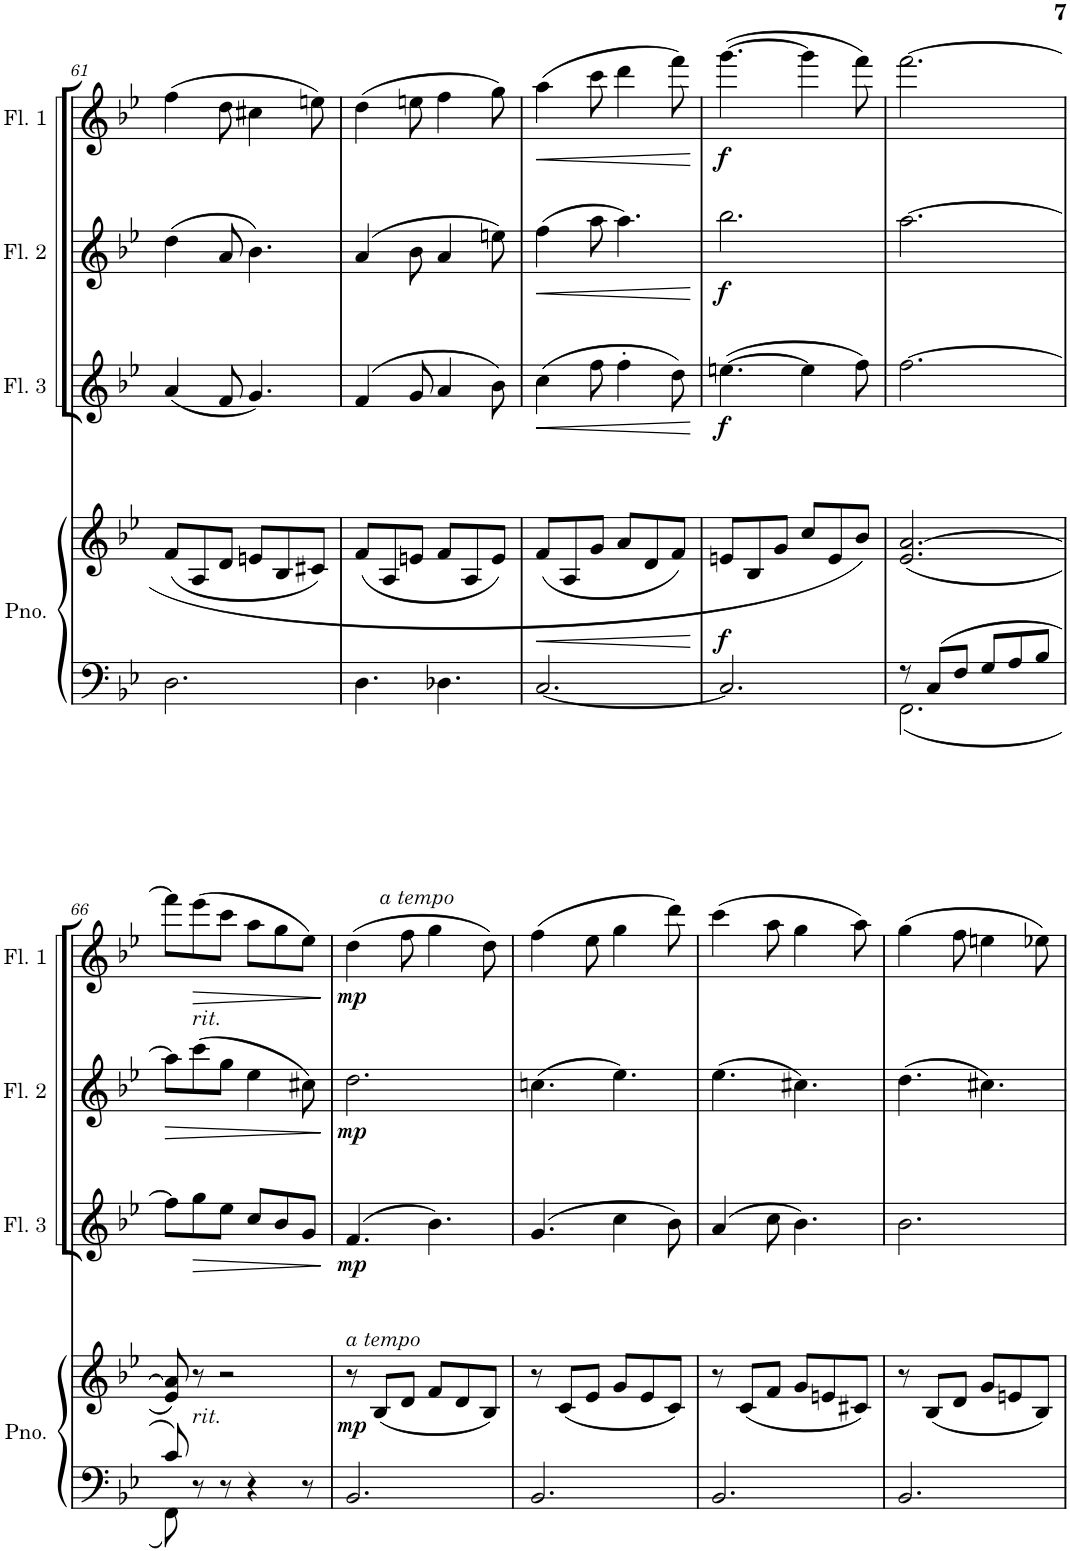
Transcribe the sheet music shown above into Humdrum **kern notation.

**kern	**kern	**dynam	**kern	**dynam	**kern	**dynam	**kern	**dynam
*part4	*part4	*part4	*part3	*part3	*part2	*part2	*part1	*part1
*staff5	*staff4	*staff4/5	*staff3	*staff3	*staff2	*staff2	*staff1	*staff1
*I"Piano	*	*	*I"Dwarsfluit 3	*	*I"Dwarsfluit 2	*	*I"Dwarsfluit 1	*
*I'Pno.	*	*	*	*	*	*	*	*
!!LO:PB:g=z
*clefF4	*clefG2	*	*clefG2	*	*clefG2	*	*clefG2	*
*k[b-e-]	*k[b-e-]	*	*k[b-e-]	*	*k[b-e-]	*	*k[b-e-]	*
*M6/8	*M6/8	*	*M6/8	*	*M6/8	*	*M6/8	*
=61	=61	=61	=61	=61	=61	=61	=61	=61
2.D\	(8f/L	.	(4a/	.	(4dd\	.	(4ff\	.
.	8A/	.	.	.	.	.	.	.
.	8d/J	.	8f/	.	8a/	.	8dd\	.
.	8en/L	.	4.g/)	.	4.b-\)	.	4cc#X\	.
.	8B-/	.	.	.	.	.	.	.
.	8c#X/J)	.	.	.	.	.	8een\)	.
=62	=62	=62	=62	=62	=62	=62	=62	=62
4.D\	(8f/L	.	(4f/	.	(4a/	.	(4dd\	.
.	8A/	.	.	.	.	.	.	.
.	8en/J	.	8g/	.	8b-\	.	8een\	.
4.D-X\	8f/L	.	4a/	.	4a/	.	4ff\	.
.	8A/	.	.	.	.	.	.	.
.	8e/J)	.	8b-\)	.	8een\)	.	8gg\)	.
=63	=63	=63	=63	=63	=63	=63	=63	=63
!	!	!LO:HP:b	!	!LO:HP:b	!	!LO:HP:b	!	!LO:HP:b
[2.C/	(8f/L	<	(4cc\	<	(4ff\	<	(4aa\	<
.	8A/	.	.	.	.	.	.	.
.	8g/J	.	8ff\	.	8aa\	.	8ccc\	.
.	8a/L	.	4ff'\	.	4.aa\)	.	4ddd\	.
.	8d/	.	.	.	.	.	.	.
.	8f/J)	.	8dd\)	.	.	.	8fff\)	.
.	.	[	.	[	.	[	.	[
=64	=64	=64	=64	=64	=64	=64	=64	=64
!	!	!LO:DY:b	!	!LO:DY:b	!	!LO:DY:b	!	!LO:DY:b
2.C/]	8en/L	f	([4.een\	f	2.bb-\	f	([4.ggg\	f
.	8B-/	.	.	.	.	.	.	.
.	8g/J	.	.	.	.	.	.	.
.	8cc/L	.	4ee\]	.	.	.	4ggg\]	.
.	8e/	.	.	.	.	.	.	.
.	8b-/J	.	8ff\)	.	.	.	8fff\)	.
=65	=65	=65	=65	=65	=65	=65	=65	=65
*^	*	*	*	*	*	*	*	*
8r	2.FF\	(<2.e-/ [2.a/	.	[2.ff\	.	[2.aa\	.	[2.fff\	.
8C/L	.	.	.	.	.	.	.	.	.
8F/J	.	.	.	.	.	.	.	.	.
8G/L	.	.	.	.	.	.	.	.	.
8A/	.	.	.	.	.	.	.	.	.
8B-/J	.	.	.	.	.	.	.	.	.
!!LO:LB:g=z
=66	=66	=66	=66	=66	=66	=66	=66	=66	=66
!	!	!	!	!	!	!	!LO:HP:b	!	!
8c/	8FF\	8e-/ 8a/])	.	8ff\L]	.	8aa\L]	>	8fff\L]	.
!	!	!	!	!	!	!	!	!LO:TX:b:i:t=rit.	!
!	!	!LO:TX:b:i:t=rit.	!	!	!	!	!	!	!
!	!	!	!	!	!LO:HP:b	!	!	!	!LO:HP:b
8r	2ryy	8r	.	8gg\	>	(8ccc\	.	(8eee-\	>
8r	.	2r	.	8ee-\J	.	8gg\J	.	8ccc\J	.
4r	.	.	.	8cc/L	.	4ee-\	.	8aa\L	.
.	.	.	.	8b-/	.	.	.	8gg\	.
8r	8ryy	.	.	8g/J	.	8cc#X\)	.	8ee-\J)	.
*v	*v	*	*	*	*	*	*	*	*
.	.	.	.	]	.	]	.	]
=67	=67	=67	=67	=67	=67	=67	=67	=67
!	!	!	!	!	!	!	!LO:TX:a:i:t=a tempo	!
!	!LO:TX:a:i:t=a tempo	!	!	!	!	!	!	!
!	!	!LO:DY:b	!	!LO:DY:b	!	!LO:DY:b	!	!LO:DY:b
2.BB-/	8r	mp	(4.f/	mp	2.dd\	mp	(4dd\	mp
.	(8B-/L	.	.	.	.	.	.	.
.	8d/J	.	.	.	.	.	8ff\	.
.	8f/L	.	4.b-\)	.	.	.	4gg\	.
.	8d/	.	.	.	.	.	.	.
.	8B-/J)	.	.	.	.	.	8dd\)	.
=68	=68	=68	=68	=68	=68	=68	=68	=68
2.BB-/	8r	.	(4.g/	.	(4.ccn\	.	(4ff\	.
.	(8c/L	.	.	.	.	.	.	.
.	8e-/J	.	.	.	.	.	8ee-\	.
.	8g/L	.	4cc\	.	4.ee-\)	.	4gg\	.
.	8e-/	.	.	.	.	.	.	.
.	8c/J)	.	8b-\)	.	.	.	8ddd\)	.
=69	=69	=69	=69	=69	=69	=69	=69	=69
2.BB-/	8r	.	(4a/	.	(4.ee-\	.	(4ccc\	.
.	(8c/L	.	.	.	.	.	.	.
.	8f/J	.	8cc\	.	.	.	8aa\	.
.	8g/L	.	4.b-\)	.	4.cc#X\)	.	4gg\	.
.	8en/	.	.	.	.	.	.	.
.	8c#X/J)	.	.	.	.	.	8aa\)	.
=70	=70	=70	=70	=70	=70	=70	=70	=70
2.BB-/	8r	.	2.b-\	.	(4.dd\	.	(4gg\	.
.	(8B-/L	.	.	.	.	.	.	.
.	8d/J	.	.	.	.	.	8ff\	.
.	8g/L	.	.	.	4.cc#X\)	.	4een\	.
.	8en/	.	.	.	.	.	.	.
.	8B-/J)	.	.	.	.	.	8ee-X\)	.
=	=	=	=	=	=	=	=	=
*-	*-	*-	*-	*-	*-	*-	*-	*-
